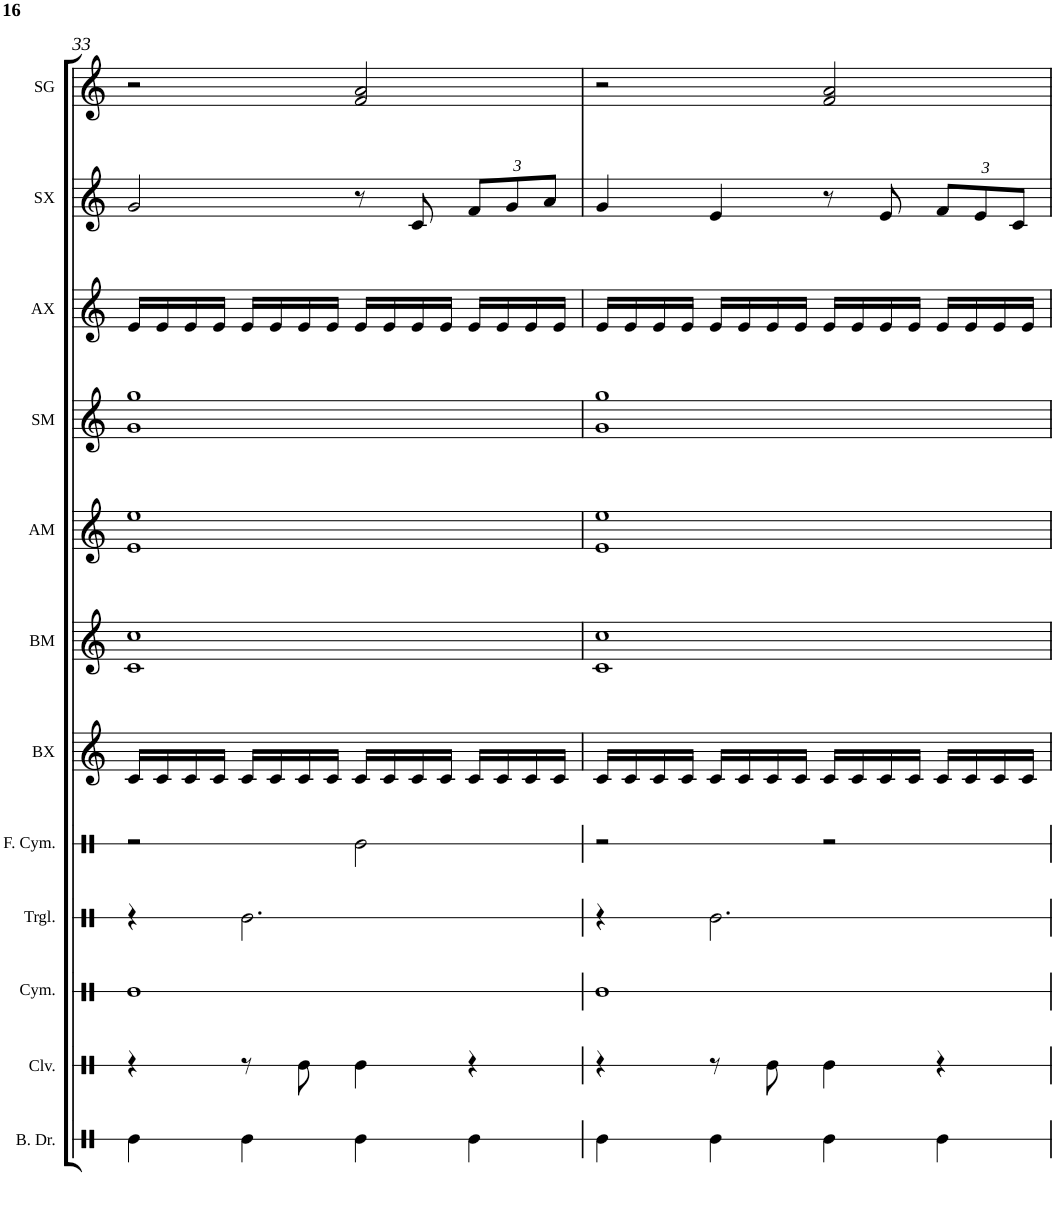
**kern	**kern	**kern	**kern	**kern	**kern	**kern	**kern	**kern	**kern	**kern	**kern
*part12	*part11	*part10	*part9	*part8	*part7	*part6	*part5	*part4	*part3	*part2	*part1
*staff12	*staff11	*staff10	*staff9	*staff8	*staff7	*staff6	*staff5	*staff4	*staff3	*staff2	*staff1
*I"Bass Drum	*I"Claves	*I"Cymbals	*I"Triangle	*I"Finger Cymbals	*I"Bass Xylophone	*I"Bass Metallophone	*I"Alto Metallophone	*I"Soprano Metallophone	*I"Alto Xylophone	*I"Soprano Xylophone	*I"Soprano Glockenspiel
*I'B. Dr.	*I'Clv.	*I'Cym.	*I'Trgl.	*I'F. Cym.	*I'BX	*I'BM	*I'AM	*I'SM	*I'AX	*I'SX	*I'SG
!!LO:PB:g=z
*clefX	*clefX	*clefX	*clefX	*clefX	*clefG2	*clefG2	*clefG2	*clefG2	*clefG2	*clefG2	*clefG2
*	*	*	*	*	*Trd7c12	*Trd7c12	*	*Trd-7c-12	*	*Trd-7c-12	*Trd-14c-24
*k[]	*k[]	*k[]	*k[]	*k[]	*k[]	*k[]	*k[]	*k[]	*k[]	*k[]	*k[]
*M4/4	*M4/4	*M4/4	*M4/4	*M4/4	*M4/4	*M4/4	*M4/4	*M4/4	*M4/4	*M4/4	*M4/4
=33	=33	=33	=33	=33	=33	=33	=33	=33	=33	=33	=33
4Re\	4r	1Re	4r	2r	16c/LL	1c 1cc	1e 1ee	1g 1gg	16e/LL	2g/	2r
.	.	.	.	.	16c/	.	.	.	16e/	.	.
.	.	.	.	.	16c/	.	.	.	16e/	.	.
.	.	.	.	.	16c/JJ	.	.	.	16e/JJ	.	.
4Re\	8r	.	2.Re\	.	16c/LL	.	.	.	16e/LL	.	.
.	.	.	.	.	16c/	.	.	.	16e/	.	.
.	8Re\	.	.	.	16c/	.	.	.	16e/	.	.
.	.	.	.	.	16c/JJ	.	.	.	16e/JJ	.	.
4Re\	4Re\	.	.	2Re\	16c/LL	.	.	.	16e/LL	8r	2f/ 2a/
.	.	.	.	.	16c/	.	.	.	16e/	.	.
.	.	.	.	.	16c/	.	.	.	16e/	8c/	.
.	.	.	.	.	16c/JJ	.	.	.	16e/JJ	.	.
*	*	*	*	*	*	*	*	*	*	*Xbrackettup	*
4Re\	4r	.	.	.	16c/LL	.	.	.	16e/LL	12f/L	.
.	.	.	.	.	16c/	.	.	.	16e/	.	.
.	.	.	.	.	.	.	.	.	.	12g/	.
.	.	.	.	.	16c/	.	.	.	16e/	.	.
.	.	.	.	.	.	.	.	.	.	12a/J	.
.	.	.	.	.	16c/JJ	.	.	.	16e/JJ	.	.
=34	=34	=34	=34	=34	=34	=34	=34	=34	=34	=34	=34
4Re\	4r	1Re	4r	2r	16c/LL	1c 1cc	1e 1ee	1g 1gg	16e/LL	4g/	2r
.	.	.	.	.	16c/	.	.	.	16e/	.	.
.	.	.	.	.	16c/	.	.	.	16e/	.	.
.	.	.	.	.	16c/JJ	.	.	.	16e/JJ	.	.
4Re\	8r	.	2.Re\	.	16c/LL	.	.	.	16e/LL	4e/	.
.	.	.	.	.	16c/	.	.	.	16e/	.	.
.	8Re\	.	.	.	16c/	.	.	.	16e/	.	.
.	.	.	.	.	16c/JJ	.	.	.	16e/JJ	.	.
4Re\	4Re\	.	.	2r	16c/LL	.	.	.	16e/LL	8r	2f/ 2a/
.	.	.	.	.	16c/	.	.	.	16e/	.	.
.	.	.	.	.	16c/	.	.	.	16e/	8e/	.
.	.	.	.	.	16c/JJ	.	.	.	16e/JJ	.	.
4Re\	4r	.	.	.	16c/LL	.	.	.	16e/LL	12f/L	.
.	.	.	.	.	16c/	.	.	.	16e/	.	.
.	.	.	.	.	.	.	.	.	.	12e/	.
.	.	.	.	.	16c/	.	.	.	16e/	.	.
.	.	.	.	.	.	.	.	.	.	12c/J	.
.	.	.	.	.	16c/JJ	.	.	.	16e/JJ	.	.
=	=	=	=	=	=	=	=	=	=	=	=
*-	*-	*-	*-	*-	*-	*-	*-	*-	*-	*-	*-
